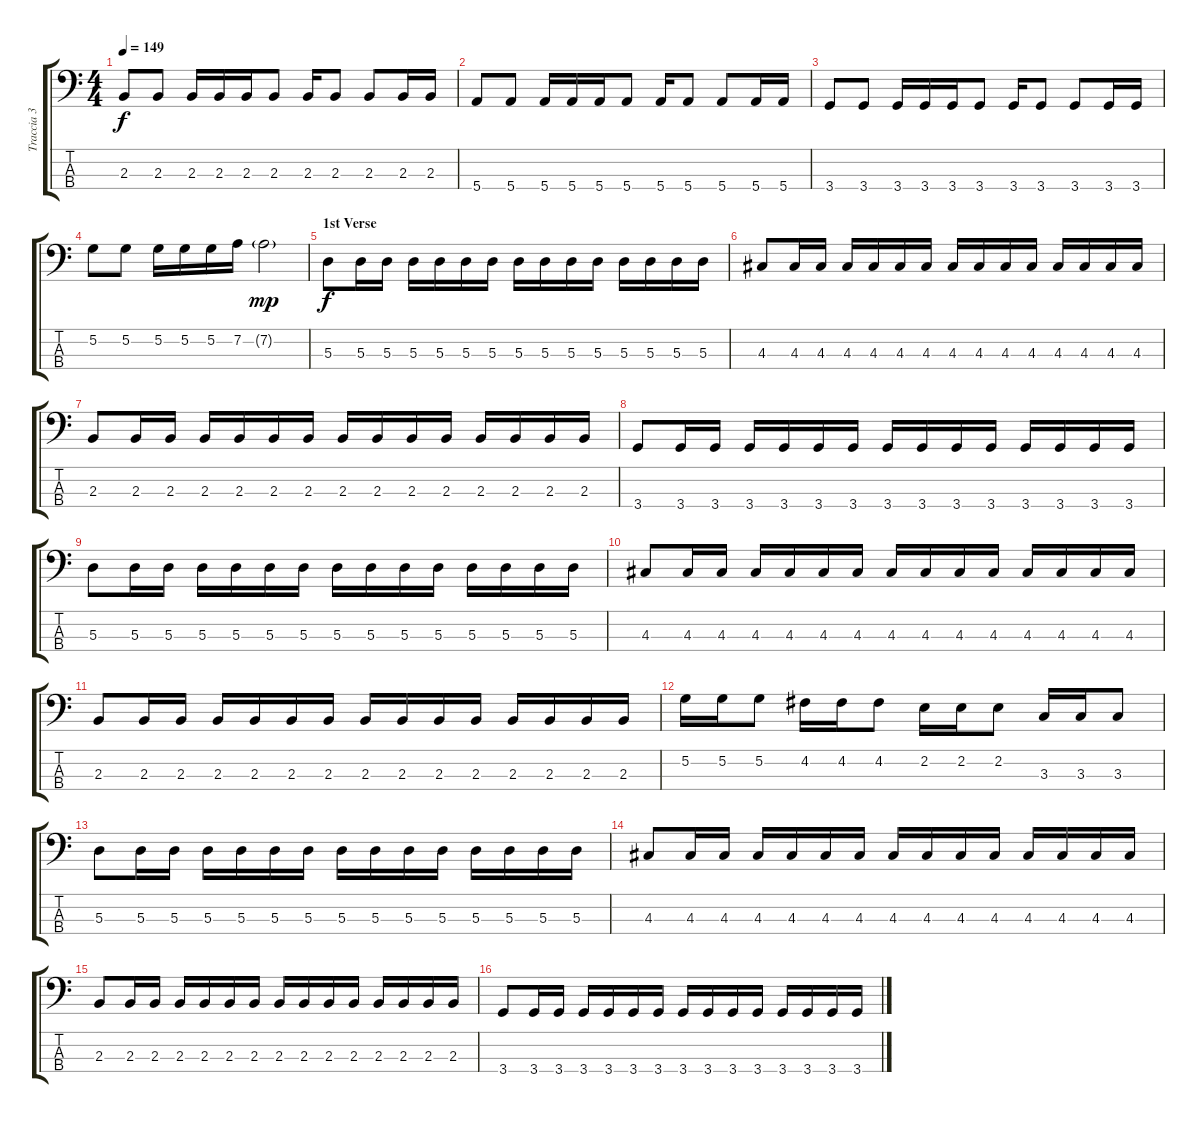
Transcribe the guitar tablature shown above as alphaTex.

\track ("Traccia 3" "Traccia 3") {instrument electricbassfinger}
\staff {score tabs}
\tuning (G2 D2 A1 E1) {hide}
\ts (4 4)
\tempo 149
\clef f4
\ks c
2.3.8{dy f} 2.3.8 2.3.16 2.3.16 2.3.16 2.3.8 2.3.16 2.3.8 2.3.8 2.3.16 2.3.16 |
5.4.8 5.4.8 5.4.16 5.4.16 5.4.16 5.4.8 5.4.16 5.4.8 5.4.8 5.4.16 5.4.16 |
3.4.8 3.4.8 3.4.16 3.4.16 3.4.16 3.4.8 3.4.16 3.4.8 3.4.8 3.4.16 3.4.16 |
5.2.8 5.2.8 5.2.16 5.2.16 5.2.16 7.2.16 7.2{g}.2{dy mp} |
\section ("" "1st Verse")
5.3.8{dy f} 5.3.16 5.3.16 5.3.16 5.3.16 5.3.16 5.3.16 5.3.16 5.3.16 5.3.16 5.3.16 5.3.16 5.3.16 5.3.16 5.3.16 |
4.3.8 4.3.16 4.3.16 4.3.16 4.3.16 4.3.16 4.3.16 4.3.16 4.3.16 4.3.16 4.3.16 4.3.16 4.3.16 4.3.16 4.3.16 |
2.3.8 2.3.16 2.3.16 2.3.16 2.3.16 2.3.16 2.3.16 2.3.16 2.3.16 2.3.16 2.3.16 2.3.16 2.3.16 2.3.16 2.3.16 |
3.4.8 3.4.16 3.4.16 3.4.16 3.4.16 3.4.16 3.4.16 3.4.16 3.4.16 3.4.16 3.4.16 3.4.16 3.4.16 3.4.16 3.4.16 |
5.3.8 5.3.16 5.3.16 5.3.16 5.3.16 5.3.16 5.3.16 5.3.16 5.3.16 5.3.16 5.3.16 5.3.16 5.3.16 5.3.16 5.3.16 |
4.3.8 4.3.16 4.3.16 4.3.16 4.3.16 4.3.16 4.3.16 4.3.16 4.3.16 4.3.16 4.3.16 4.3.16 4.3.16 4.3.16 4.3.16 |
2.3.8 2.3.16 2.3.16 2.3.16 2.3.16 2.3.16 2.3.16 2.3.16 2.3.16 2.3.16 2.3.16 2.3.16 2.3.16 2.3.16 2.3.16 |
5.2.16 5.2.16 5.2.8 4.2.16 4.2.16 4.2.8 2.2.16 2.2.16 2.2.8 3.3.16 3.3.16 3.3.8 |
5.3.8 5.3.16 5.3.16 5.3.16 5.3.16 5.3.16 5.3.16 5.3.16 5.3.16 5.3.16 5.3.16 5.3.16 5.3.16 5.3.16 5.3.16 |
4.3.8 4.3.16 4.3.16 4.3.16 4.3.16 4.3.16 4.3.16 4.3.16 4.3.16 4.3.16 4.3.16 4.3.16 4.3.16 4.3.16 4.3.16 |
2.3.8 2.3.16 2.3.16 2.3.16 2.3.16 2.3.16 2.3.16 2.3.16 2.3.16 2.3.16 2.3.16 2.3.16 2.3.16 2.3.16 2.3.16 |
3.4.8 3.4.16 3.4.16 3.4.16 3.4.16 3.4.16 3.4.16 3.4.16 3.4.16 3.4.16 3.4.16 3.4.16 3.4.16 3.4.16 3.4.16
